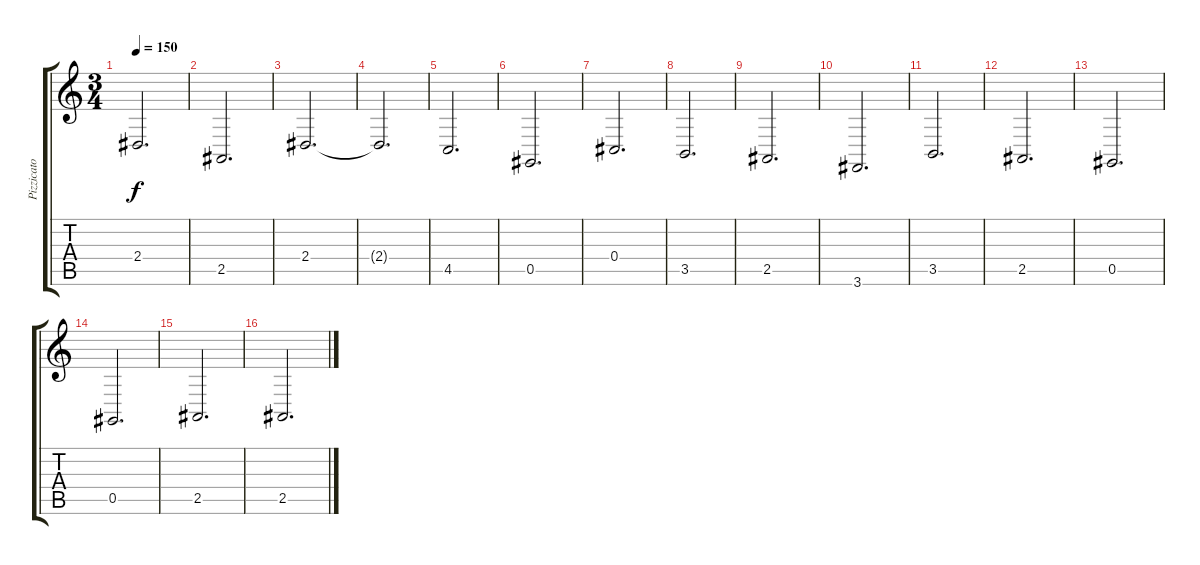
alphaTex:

\track ("Pizzicato" "Pizzicato") {instrument pizzicatostrings}
\staff {score tabs}
\tuning (Eb4 Bb3 Gb3 Db3 Ab2 Eb2) {hide}
\ts (3 4)
\tempo 150
\clef g2
\ks c
2.4.2{d dy f} |
2.5.2{d} |
2.4.2{d} |
2.4{t}.2{d} |
\section ("" "")
4.5.2{d} |
0.5.2{d} |
0.4.2{d} |
3.5.2{d} |
2.5.2{d} |
3.6.2{d} |
3.5.2{d} |
2.5.2{d} |
0.5.2{d} |
0.5.2{d} |
\section ("" "")
2.5.2{d} |
2.5.2{d}
